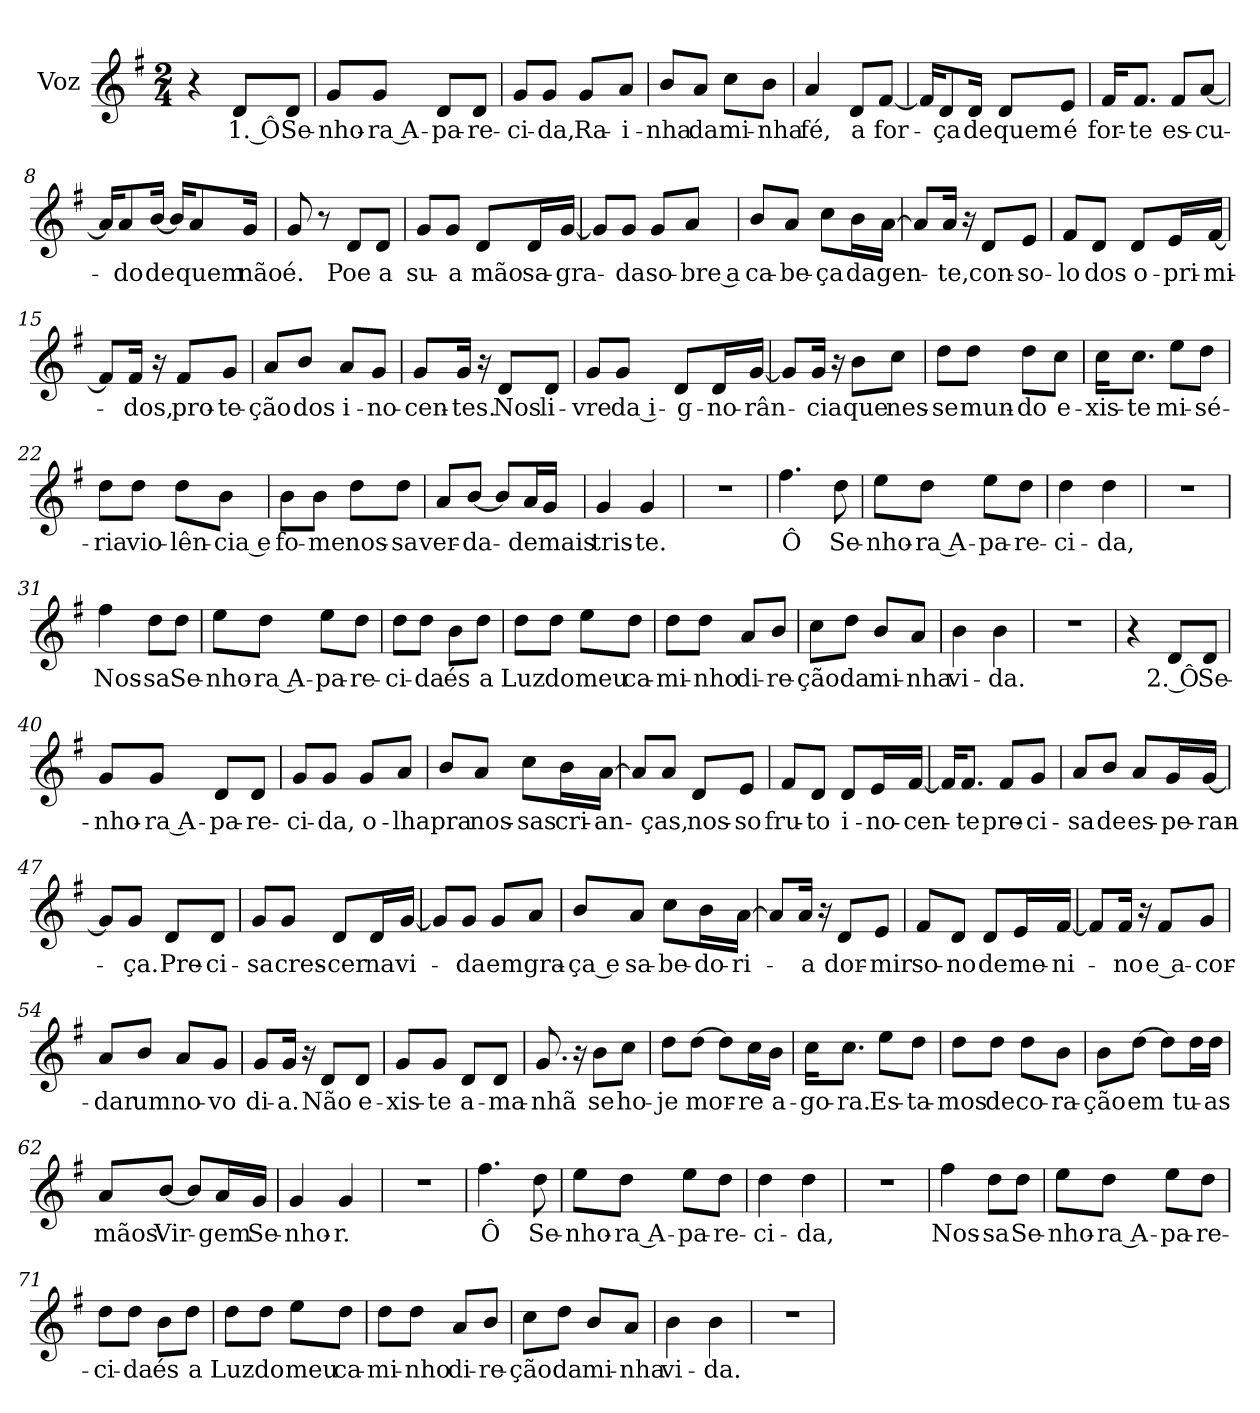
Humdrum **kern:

**kern	**text
*part1	*part1
*staff1	*staff1
*I"Voz	*
*I'Vo.	*
*clefG2	*
*k[f#]	*
*M2/4	*
*MM80	*
=1	=1
4r	.
!	!LO:LY:b
8d/L	1. Ô
!	!LO:LY:b
8d/J	Se-
=2	=2
!	!LO:LY:b
8g/L	-nho-
!	!LO:LY:b
8g/J	-ra A-
!	!LO:LY:b
8d/L	-pa-
!	!LO:LY:b
8d/J	-re-
=3	=3
!	!LO:LY:b
8g/L	-ci-
!	!LO:LY:b
8g/J	-da,
!	!LO:LY:b
8g/L	Ra-
!	!LO:LY:b
8a/J	-i-
=4	=4
!	!LO:LY:b
8b/L	-nha
!	!LO:LY:b
8a/J	da
!	!LO:LY:b
8cc\L	mi-
!	!LO:LY:b
8b\J	-nha
=5	=5
!	!LO:LY:b
4a/	fé,
!	!LO:LY:b
8d/L	a
!	!LO:LY:b
[8f#/J	for-
=6	=6
16f#/KL]	.
!	!LO:LY:b
8d/	-ça
!	!LO:LY:b
16d/Jk	de
!	!LO:LY:b
8d/L	quem
!	!LO:LY:b
8e/J	é
!!LO:LB:g=z
=7	=7
!	!LO:LY:b
16f#/KL	for-
!	!LO:LY:b
8.f#/J	-te
!	!LO:LY:b
8f#/L	es-
!	!LO:LY:b
[8a/J	-cu-
=8	=8
16a/KL]	.
!	!LO:LY:b
8a/	-do
!	!LO:LY:b
[16b/Jk	de
16b/KL]	.
!	!LO:LY:b
8a/	quem
!	!LO:LY:b
16g/Jk	não
=9	=9
!	!LO:LY:b
8g/	é.
8r	.
!	!LO:LY:b
8d/L	Poe
!	!LO:LY:b
8d/J	a
=10	=10
!	!LO:LY:b
8g/L	su-
!	!LO:LY:b
8g/J	-a
!	!LO:LY:b
8d/L	mão
!	!LO:LY:b
16d/L	sa-
!	!LO:LY:b
[16g/JJ	-gra-
=11	=11
8g/L]	.
!	!LO:LY:b
8g/J	-da
!	!LO:LY:b
8g/L	so-
!	!LO:LY:b
8a/J	-bre a
!!LO:LB:g=z
=12	=12
!	!LO:LY:b
8b/L	ca-
!	!LO:LY:b
8a/J	-be-
!	!LO:LY:b
8cc\L	-ça
!	!LO:LY:b
16b\L	da
!	!LO:LY:b
[16a\JJ	gen-
=13	=13
8a/L]	.
!	!LO:LY:b
16a/Jk	-te,
16r	.
!	!LO:LY:b
8d/L	con-
!	!LO:LY:b
8e/J	-so-
=14	=14
!	!LO:LY:b
8f#/L	-lo
!	!LO:LY:b
8d/J	dos
!	!LO:LY:b
8d/L	o-
!	!LO:LY:b
16e/L	-pri-
!	!LO:LY:b
[16f#/JJ	-mi-
=15	=15
8f#/L]	.
!	!LO:LY:b
16f#/Jk	-dos,
16r	.
!	!LO:LY:b
8f#/L	pro-
!	!LO:LY:b
8g/J	-te-
=16	=16
!	!LO:LY:b
8a/L	-ção
!	!LO:LY:b
8b/J	dos
!	!LO:LY:b
8a/L	i-
!	!LO:LY:b
8g/J	-no-
!!LO:LB:g=z
=17	=17
!	!LO:LY:b
8g/L	-cen-
!	!LO:LY:b
16g/Jk	-tes.
16r	.
!	!LO:LY:b
8d/L	Nos
!	!LO:LY:b
8d/J	li-
=18	=18
!	!LO:LY:b
8g/L	-vre
!	!LO:LY:b
8g/J	da i-
!	!LO:LY:b
8d/L	-g-
!	!LO:LY:b
16d/L	-no-
!	!LO:LY:b
[16g/JJ	-rân-
=19	=19
8g/L]	.
!	!LO:LY:b
16g/Jk	-cia
16r	.
!	!LO:LY:b
8b\L	que
!	!LO:LY:b
8cc\J	nes-
=20	=20
!	!LO:LY:b
8dd\L	-se
!	!LO:LY:b
8dd\J	mun-
!	!LO:LY:b
8dd\L	-do
!	!LO:LY:b
8cc\J	e-
=21	=21
!	!LO:LY:b
16cc\KL	-xis-
!	!LO:LY:b
8.cc\J	-te
!	!LO:LY:b
8ee\L	mi-
!	!LO:LY:b
8dd\J	-sé-
!!LO:LB:g=z
=22	=22
!	!LO:LY:b
8dd\L	-ria
!	!LO:LY:b
8dd\J	vio-
!	!LO:LY:b
8dd\L	-lên-
!	!LO:LY:b
8b\J	-cia e
=23	=23
!	!LO:LY:b
8b\L	fo-
!	!LO:LY:b
8b\J	-me
!	!LO:LY:b
8dd\L	nos-
!	!LO:LY:b
8dd\J	-sa
=24	=24
!	!LO:LY:b
8a/L	ver-
!	!LO:LY:b
[8b/J	-da-
8b/L]	.
!	!LO:LY:b
16a/L	-de
!	!LO:LY:b
16g/JJ	mais
=25	=25
!	!LO:LY:b
4g/	tris-
!	!LO:LY:b
4g/	-te.
=26	=26
2r	.
=27	=27
!	!LO:LY:b
4.ff#\	Ô
!	!LO:LY:b
8dd\	Se-
=28	=28
!	!LO:LY:b
8ee\L	-nho-
!	!LO:LY:b
8dd\J	-ra A-
!	!LO:LY:b
8ee\L	-pa-
!	!LO:LY:b
8dd\J	-re-
!!LO:LB:g=z
=29	=29
!	!LO:LY:b
4dd\	-ci-
!	!LO:LY:b
4dd\	-da,
=30	=30
2r	.
=31	=31
!	!LO:LY:b
4ff#\	Nos-
!	!LO:LY:b
8dd\L	-sa
!	!LO:LY:b
8dd\J	Se-
=32	=32
!	!LO:LY:b
8ee\L	-nho-
!	!LO:LY:b
8dd\J	-ra A-
!	!LO:LY:b
8ee\L	-pa-
!	!LO:LY:b
8dd\J	-re-
=33	=33
!	!LO:LY:b
8dd\L	-ci-
!	!LO:LY:b
8dd\J	-da
!	!LO:LY:b
8b\L	és
!	!LO:LY:b
8dd\J	a
=34	=34
!	!LO:LY:b
8dd\L	Luz
!	!LO:LY:b
8dd\J	do
!	!LO:LY:b
8ee\L	meu
!	!LO:LY:b
8dd\J	ca-
=35	=35
!	!LO:LY:b
8dd\L	-mi-
!	!LO:LY:b
8dd\J	-nho
!	!LO:LY:b
8a/L	di-
!	!LO:LY:b
8b/J	-re-
!!LO:LB:g=z
=36	=36
!	!LO:LY:b
8cc\L	-ção
!	!LO:LY:b
8dd\J	da
!	!LO:LY:b
8b/L	mi-
!	!LO:LY:b
8a/J	-nha
=37	=37
!	!LO:LY:b
4b\	vi-
!	!LO:LY:b
4b\	-da.
=38	=38
2r	.
=39	=39
4r	.
!	!LO:LY:b
8d/L	2. Ô
!	!LO:LY:b
8d/J	Se-
=40	=40
!	!LO:LY:b
8g/L	-nho-
!	!LO:LY:b
8g/J	-ra A-
!	!LO:LY:b
8d/L	-pa-
!	!LO:LY:b
8d/J	-re-
=41	=41
!	!LO:LY:b
8g/L	-ci-
!	!LO:LY:b
8g/J	-da,
!	!LO:LY:b
8g/L	o-
!	!LO:LY:b
8a/J	-lha
=42	=42
!	!LO:LY:b
8b/L	pra
!	!LO:LY:b
8a/J	nos-
!	!LO:LY:b
8cc\L	-sas
!	!LO:LY:b
16b\L	cri-
!	!LO:LY:b
[16a\JJ	-an-
!!LO:LB:g=z
=43	=43
8a/L]	.
!	!LO:LY:b
8a/J	-ças,
!	!LO:LY:b
8d/L	nos-
!	!LO:LY:b
8e/J	-so
=44	=44
!	!LO:LY:b
8f#/L	fru-
!	!LO:LY:b
8d/J	-to
!	!LO:LY:b
8d/L	i-
!	!LO:LY:b
16e/L	-no-
!	!LO:LY:b
[16f#/JJ	-cen-
=45	=45
16f#/KL]	.
!	!LO:LY:b
8.f#/J	-te
!	!LO:LY:b
8f#/L	pre-
!	!LO:LY:b
8g/J	-ci-
=46	=46
!	!LO:LY:b
8a/L	-sa
!	!LO:LY:b
8b/J	de
!	!LO:LY:b
8a/L	es-
!	!LO:LY:b
16g/L	-pe-
!	!LO:LY:b
[16g/JJ	-ran-
=47	=47
8g/L]	.
!	!LO:LY:b
8g/J	-ça.
!	!LO:LY:b
8d/L	Pre-
!	!LO:LY:b
8d/J	-ci-
!!LO:LB:g=z
=48	=48
!	!LO:LY:b
8g/L	-sa
!	!LO:LY:b
8g/J	cres-
!	!LO:LY:b
8d/L	-cer
!	!LO:LY:b
16d/L	na
!	!LO:LY:b
[16g/JJ	vi-
=49	=49
8g/L]	.
!	!LO:LY:b
8g/J	-da
!	!LO:LY:b
8g/L	em
!	!LO:LY:b
8a/J	gra-
=50	=50
!	!LO:LY:b
8b/L	-ça e
!	!LO:LY:b
8a/J	sa-
!	!LO:LY:b
8cc\L	-be-
!	!LO:LY:b
16b\L	-do-
!	!LO:LY:b
[16a\JJ	-ri-
=51	=51
8a/L]	.
!	!LO:LY:b
16a/Jk	-a
16r	.
!	!LO:LY:b
8d/L	dor-
!	!LO:LY:b
8e/J	-mir
=52	=52
!	!LO:LY:b
8f#/L	so-
!	!LO:LY:b
8d/J	-no
!	!LO:LY:b
8d/L	de
!	!LO:LY:b
16e/L	me-
!	!LO:LY:b
[16f#/JJ	-ni-
!!LO:PB:g=z
=53	=53
8f#/L]	.
!	!LO:LY:b
16f#/Jk	-no
16r	.
!	!LO:LY:b
8f#/L	e a-
!	!LO:LY:b
8g/J	-cor-
=54	=54
!	!LO:LY:b
8a/L	-dar
!	!LO:LY:b
8b/J	um
!	!LO:LY:b
8a/L	no-
!	!LO:LY:b
8g/J	-vo
=55	=55
!	!LO:LY:b
8g/L	di-
!	!LO:LY:b
16g/Jk	-a.
16r	.
!	!LO:LY:b
8d/L	Não
!	!LO:LY:b
8d/J	e-
=56	=56
!	!LO:LY:b
8g/L	-xis-
!	!LO:LY:b
8g/J	-te
!	!LO:LY:b
8d/L	a-
!	!LO:LY:b
8d/J	-ma-
=57	=57
!	!LO:LY:b
8.g/	-nhã
16r	.
!	!LO:LY:b
8b\L	se
!	!LO:LY:b
8cc\J	ho-
=58	=58
!	!LO:LY:b
8dd\L	-je
!	!LO:LY:b
[8dd\J	mor-
8dd\L]	.
!	!LO:LY:b
16cc\L	-re
!	!LO:LY:b
16b\JJ	a-
!!LO:LB:g=z
=59	=59
!	!LO:LY:b
16cc\KL	-go-
!	!LO:LY:b
8.cc\J	-ra.
!	!LO:LY:b
8ee\L	Es-
!	!LO:LY:b
8dd\J	-ta-
=60	=60
!	!LO:LY:b
8dd\L	-mos
!	!LO:LY:b
8dd\J	de
!	!LO:LY:b
8dd\L	co-
!	!LO:LY:b
8b\J	-ra-
=61	=61
!	!LO:LY:b
8b\L	-ção
!	!LO:LY:b
[8dd\J	em
8dd\L]	.
!	!LO:LY:b
16dd\L	tu-
!	!LO:LY:b
16dd\JJ	-as
=62	=62
!	!LO:LY:b
8a/L	mãos
!	!LO:LY:b
[8b/J	Vir-
8b/L]	.
!	!LO:LY:b
16a/L	-gem
!	!LO:LY:b
16g/JJ	Se-
=63	=63
!	!LO:LY:b
4g/	-nho-
!	!LO:LY:b
4g/	-r.
=64	=64
2r	.
=65	=65
!	!LO:LY:b
4.ff#\	Ô
!	!LO:LY:b
8dd\	Se-
!!LO:LB:g=z
=66	=66
!	!LO:LY:b
8ee\L	-nho-
!	!LO:LY:b
8dd\J	-ra A-
!	!LO:LY:b
8ee\L	-pa-
!	!LO:LY:b
8dd\J	-re-
=67	=67
!	!LO:LY:b
4dd\	-ci-
!	!LO:LY:b
4dd\	-da,
=68	=68
2r	.
=69	=69
!	!LO:LY:b
4ff#\	Nos-
!	!LO:LY:b
8dd\L	-sa
!	!LO:LY:b
8dd\J	Se-
=70	=70
!	!LO:LY:b
8ee\L	-nho-
!	!LO:LY:b
8dd\J	-ra A-
!	!LO:LY:b
8ee\L	-pa-
!	!LO:LY:b
8dd\J	-re-
=71	=71
!	!LO:LY:b
8dd\L	-ci-
!	!LO:LY:b
8dd\J	-da
!	!LO:LY:b
8b\L	és
!	!LO:LY:b
8dd\J	a
=72	=72
!	!LO:LY:b
8dd\L	Luz
!	!LO:LY:b
8dd\J	do
!	!LO:LY:b
8ee\L	meu
!	!LO:LY:b
8dd\J	ca-
!!LO:LB:g=z
=73	=73
!	!LO:LY:b
8dd\L	-mi-
!	!LO:LY:b
8dd\J	-nho
!	!LO:LY:b
8a/L	di-
!	!LO:LY:b
8b/J	-re-
=74	=74
!	!LO:LY:b
8cc\L	-ção
!	!LO:LY:b
8dd\J	da
!	!LO:LY:b
8b/L	mi-
!	!LO:LY:b
8a/J	-nha
=75	=75
!	!LO:LY:b
4b\	vi-
!	!LO:LY:b
4b\	-da.
=76	=76
2r	.
=	=
*-	*-
